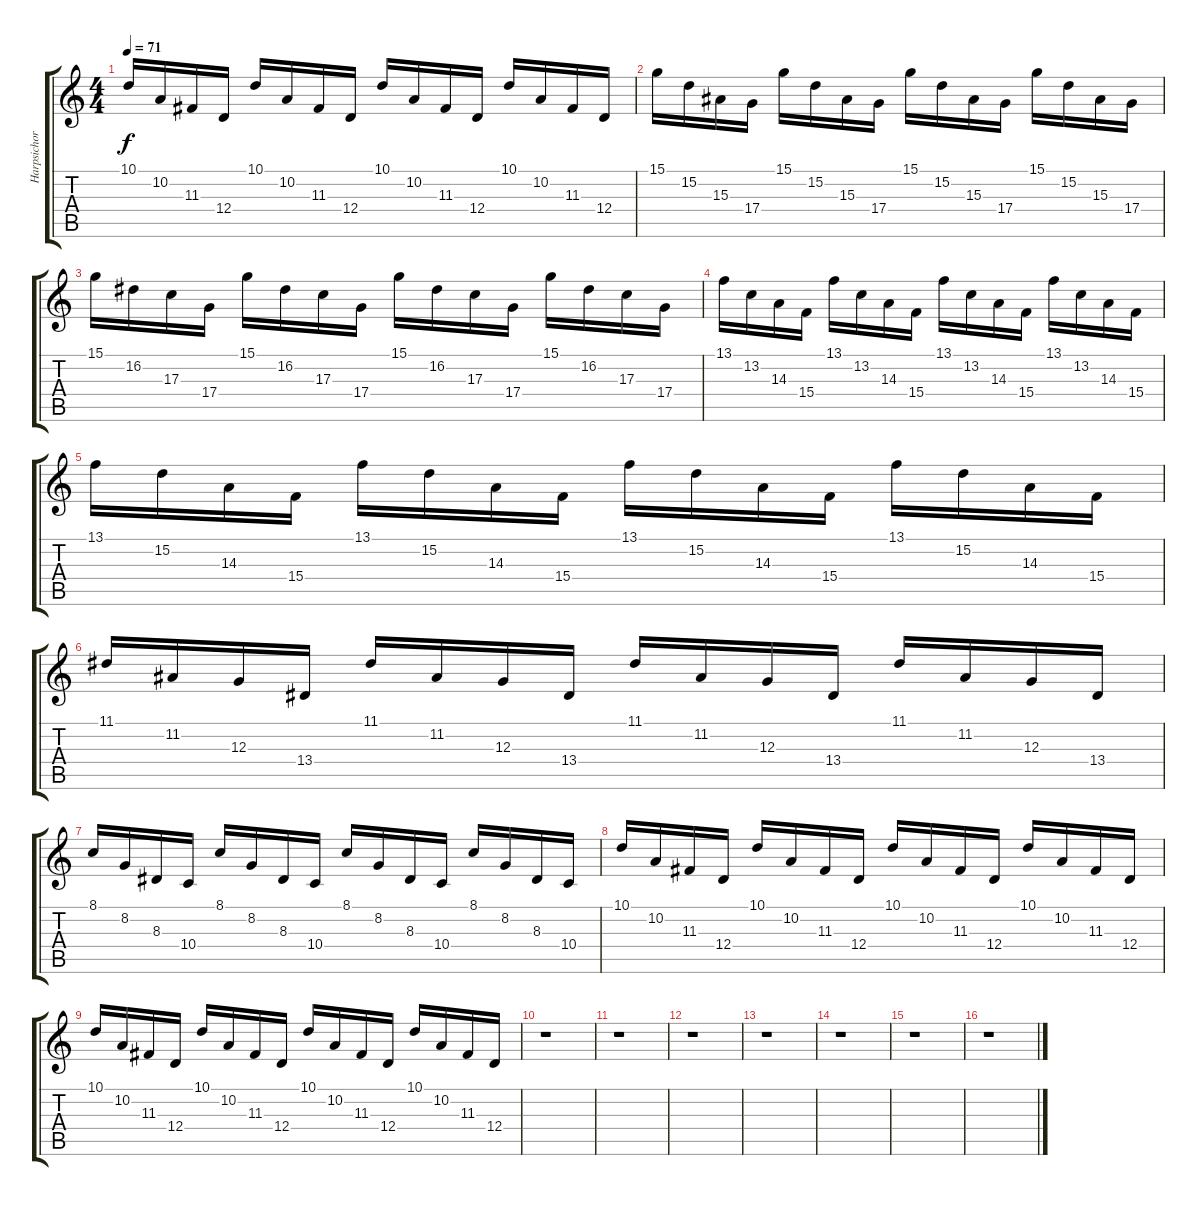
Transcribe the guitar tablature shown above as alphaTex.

\track ("Harpsichord" "Harpsichor") {instrument harpsichord}
\staff {score tabs}
\tuning (E4 B3 G3 D3 A2 E2) {hide}
\ts (4 4)
\tempo 71
\clef g2
\ks c
10.1.16{dy f} 10.2.16 11.3.16 12.4.16 10.1.16 10.2.16 11.3.16 12.4.16 10.1.16 10.2.16 11.3.16 12.4.16 10.1.16 10.2.16 11.3.16 12.4.16 |
15.1.16{instrument musicbox} 15.2.16 15.3.16 17.4.16 15.1.16 15.2.16 15.3.16 17.4.16 15.1.16 15.2.16 15.3.16 17.4.16 15.1.16 15.2.16 15.3.16 17.4.16 |
15.1.16 16.2.16 17.3.16 17.4.16 15.1.16 16.2.16 17.3.16 17.4.16 15.1.16 16.2.16 17.3.16 17.4.16 15.1.16 16.2.16 17.3.16 17.4.16 |
13.1.16 13.2.16 14.3.16 15.4.16 13.1.16 13.2.16 14.3.16 15.4.16 13.1.16 13.2.16 14.3.16 15.4.16 13.1.16 13.2.16 14.3.16 15.4.16 |
13.1.16 15.2.16 14.3.16 15.4.16 13.1.16 15.2.16 14.3.16 15.4.16 13.1.16 15.2.16 14.3.16 15.4.16 13.1.16 15.2.16 14.3.16 15.4.16 |
11.1.16 11.2.16 12.3.16 13.4.16 11.1.16 11.2.16 12.3.16 13.4.16 11.1.16 11.2.16 12.3.16 13.4.16 11.1.16 11.2.16 12.3.16 13.4.16 |
8.1.16 8.2.16 8.3.16 10.4.16 8.1.16 8.2.16 8.3.16 10.4.16 8.1.16 8.2.16 8.3.16 10.4.16 8.1.16 8.2.16 8.3.16 10.4.16 |
10.1.16 10.2.16 11.3.16 12.4.16 10.1.16 10.2.16 11.3.16 12.4.16 10.1.16 10.2.16 11.3.16 12.4.16 10.1.16 10.2.16 11.3.16 12.4.16 |
10.1.16 10.2.16 11.3.16 12.4.16 10.1.16 10.2.16 11.3.16 12.4.16 10.1.16 10.2.16 11.3.16 12.4.16 10.1.16 10.2.16 11.3.16 12.4.16 |
r.1 |
r.1 |
r.1 |
r.1 |
r.1 |
r.1 |
r.1
